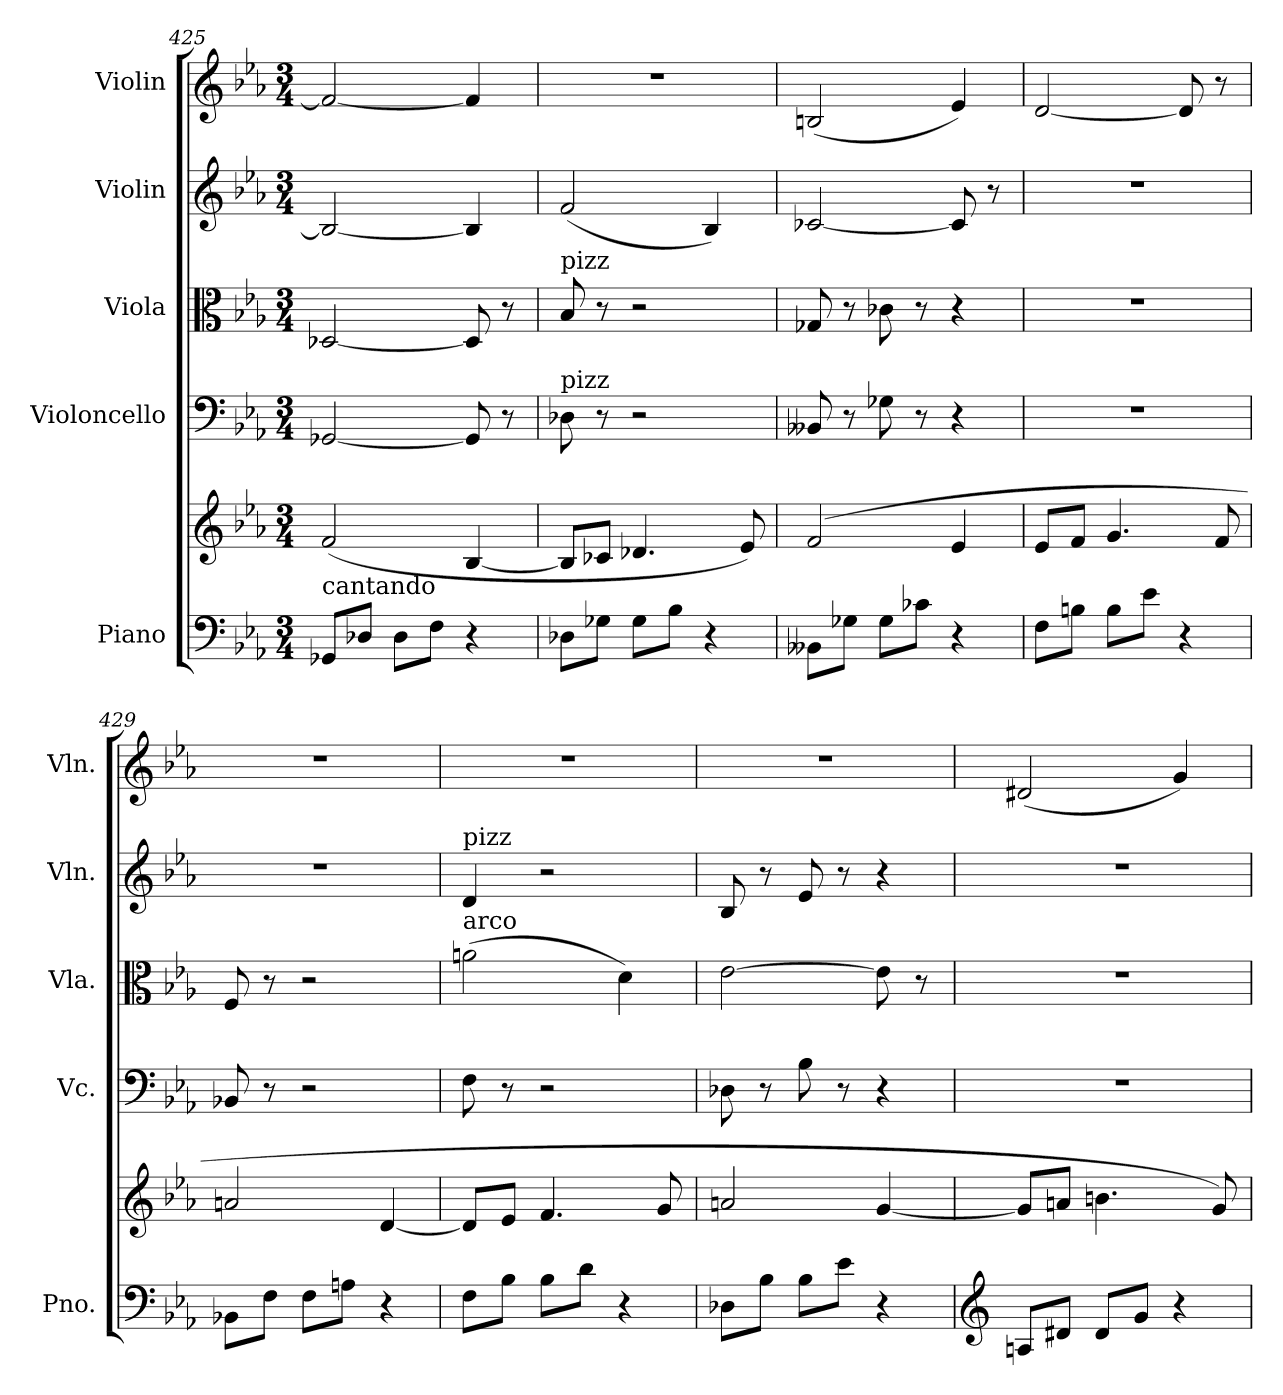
**kern	**kern	**kern	**kern	**kern	**kern
*part5	*part5	*part4	*part3	*part2	*part1
*staff6	*staff5	*staff4	*staff3	*staff2	*staff1
*I"Piano	*	*I"Violoncello	*I"Viola	*I"Violin	*I"Violin
*I'Pno.	*	*I'Vc.	*I'Vla.	*I'Vln.	*I'Vln.
!!LO:LB:g=z
*clefF4	*clefG2	*clefF4	*clefC3	*clefG2	*clefG2
*k[b-e-a-]	*k[b-e-a-]	*k[b-e-a-]	*k[b-e-a-]	*k[b-e-a-]	*k[b-e-a-]
*M3/4	*M3/4	*M3/4	*M3/4	*M3/4	*M3/4
=425	=425	=425	=425	=425	=425
!	!LO:TX:b:t=cantando	!	!	!	!
8GG-X/L	(2f/	[2GG-X/	[2D-X/	2B-/_	2f/_
8D-X/J	.	.	.	.	.
8D-\L	.	.	.	.	.
8F\J	.	.	.	.	.
4r	[4B-/	8GG-/]	8D-/]	4B-/]	4f/]
.	.	8r	8r	.	.
=426	=426	=426	=426	=426	=426
!	!	!	!LO:TX:a:t=pizz	!	!
!	!	!LO:TX:a:t=pizz	!	!	!
8D-X\L	8B-/L]	8D-X\	8B-/	(2f/	2.r
8G-X\J	8c-X/J	8r	8r	.	.
8G-\L	4.d-X/	2r	2r	.	.
8B-\J	.	.	.	.	.
4r	.	.	.	4B-/)	.
.	8e-/)	.	.	.	.
=427	=427	=427	=427	=427	=427
8BB--X\L	(2f/	8BB--X/	8G-X/	[2c-X/	(2Bn/
8G-X\J	.	8r	8r	.	.
8G-\L	.	8G-X\	8c-X\	.	.
8c-X\J	.	8r	8r	.	.
4r	4e-/	4r	4r	8c-/]	4e-/)
.	.	.	.	8r	.
=428	=428	=428	=428	=428	=428
8F\L	8e-/L	2.r	2.r	2.r	[2d/
8Bn\J	8f/J	.	.	.	.
8B\L	4.g/	.	.	.	.
8e-\J	.	.	.	.	.
4r	.	.	.	.	8d/]
.	8f/	.	.	.	8r
=429	=429	=429	=429	=429	=429
8BB-X\L	2an/	8BB-X/	8F/	2.r	2.r
8F\J	.	8r	8r	.	.
8F\L	.	2r	2r	.	.
8An\J	.	.	.	.	.
4r	[4d/	.	.	.	.
!!LO:PB:g=z
=430	=430	=430	=430	=430	=430
!	!	!	!	!LO:TX:a:t=pizz	!
!	!	!	!LO:TX:a:t=arco	!	!
8F\L	8d/L]	8F\	(2an\	4d/	2.r
8B-\J	8e-/J	8r	.	.	.
8B-\L	4.f/	2r	.	2r	.
8d\J	.	.	.	.	.
4r	.	.	4d\)	.	.
.	8g/	.	.	.	.
=431	=431	=431	=431	=431	=431
8D-X\L	2an/	8D-X\	[2e-\	8B-/	2.r
8B-\J	.	8r	.	8r	.
8B-\L	.	8B-\	.	8e-/	.
8e-\J	.	8r	.	8r	.
4r	[4g/	4r	8e-\]	4r	.
.	.	.	8r	.	.
=432	=432	=432	=432	=432	=432
*clefG2	*	*	*	*	*
8An/L	8g/L]	2.r	2.r	2.r	(2d#X/
8d#X/J	8an/J	.	.	.	.
8d#/L	4.bn\	.	.	.	.
8g/J	.	.	.	.	.
4r	.	.	.	.	4g/)
.	8g/)	.	.	.	.
=	=	=	=	=	=
*-	*-	*-	*-	*-	*-
